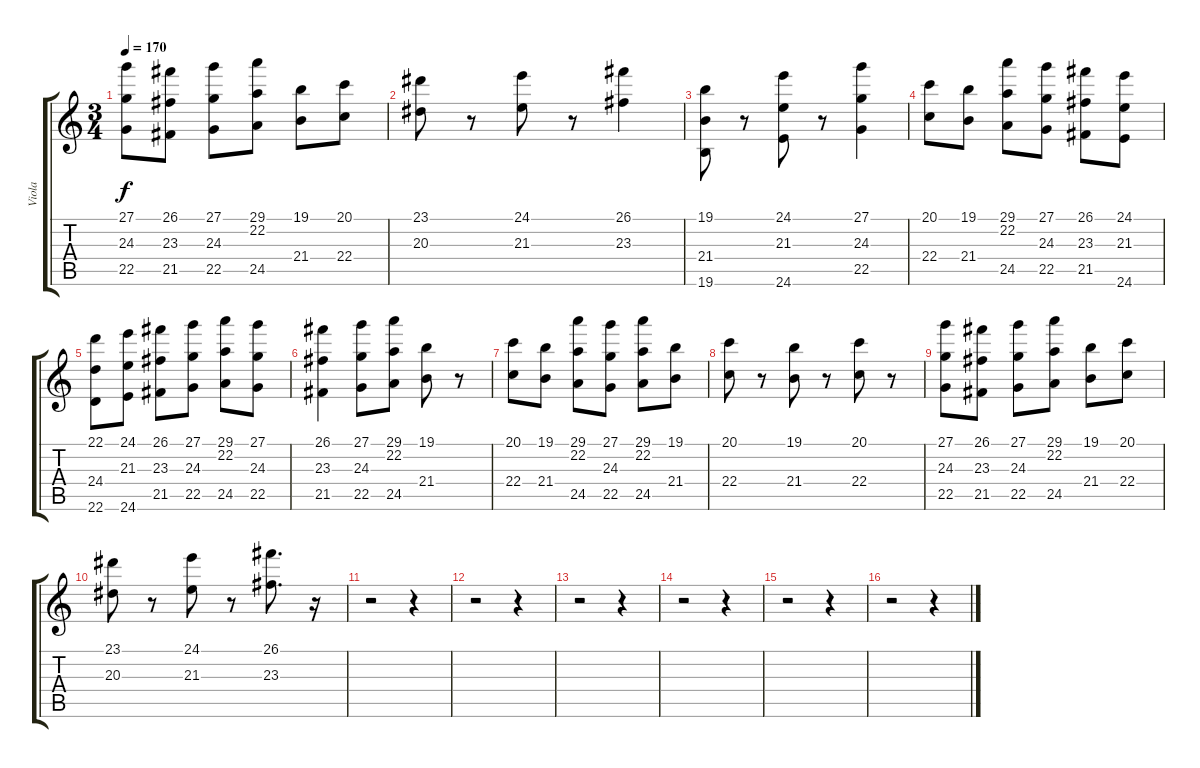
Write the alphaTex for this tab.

\track ("Viola" "Viola") {instrument viola}
\staff {score tabs}
\tuning (E4 B3 G3 D3 A2 E2) {hide}
\ts (3 4)
\tempo 170
\clef g2
\ks c
(27.1 24.3 22.5).8{dy f} (26.1 23.3 21.5).8 (27.1 24.3 22.5).8 (29.1 22.2 24.5).8 (19.1 21.4).8 (20.1 22.4).8 |
(23.1 20.3).8 r.8 (24.1 21.3).8 r.8 (26.1 23.3).4 |
(19.1 21.4 19.6).8 r.8 (24.1 21.3 24.6).8 r.8 (27.1 24.3 22.5).4 |
(20.1 22.4).8 (19.1 21.4).8 (29.1 22.2 24.5).8 (27.1 24.3 22.5).8 (26.1 23.3 21.5).8 (24.1 21.3 24.6).8 |
(22.1 24.4 22.6).8 (24.1 21.3 24.6).8 (26.1 23.3 21.5).8 (27.1 24.3 22.5).8 (29.1 22.2 24.5).8 (27.1 24.3 22.5).8 |
(26.1 23.3 21.5).4 (27.1 24.3 22.5).8 (29.1 22.2 24.5).8 (19.1 21.4).8 r.8 |
(20.1 22.4).8 (19.1 21.4).8 (29.1 22.2 24.5).8 (27.1 24.3 22.5).8 (29.1 22.2 24.5).8 (19.1 21.4).8 |
(20.1 22.4).8 r.8 (19.1 21.4).8 r.8 (20.1 22.4).8 r.8 |
(27.1 24.3 22.5).8 (26.1 23.3 21.5).8 (27.1 24.3 22.5).8 (29.1 22.2 24.5).8 (19.1 21.4).8 (20.1 22.4).8 |
(23.1 20.3).8 r.8 (24.1 21.3).8 r.8 (26.1 23.3).8{d} r.16 |
r.2 r.4 |
r.2 r.4 |
r.2 r.4 |
r.2 r.4 |
r.2 r.4 |
r.2 r.4
